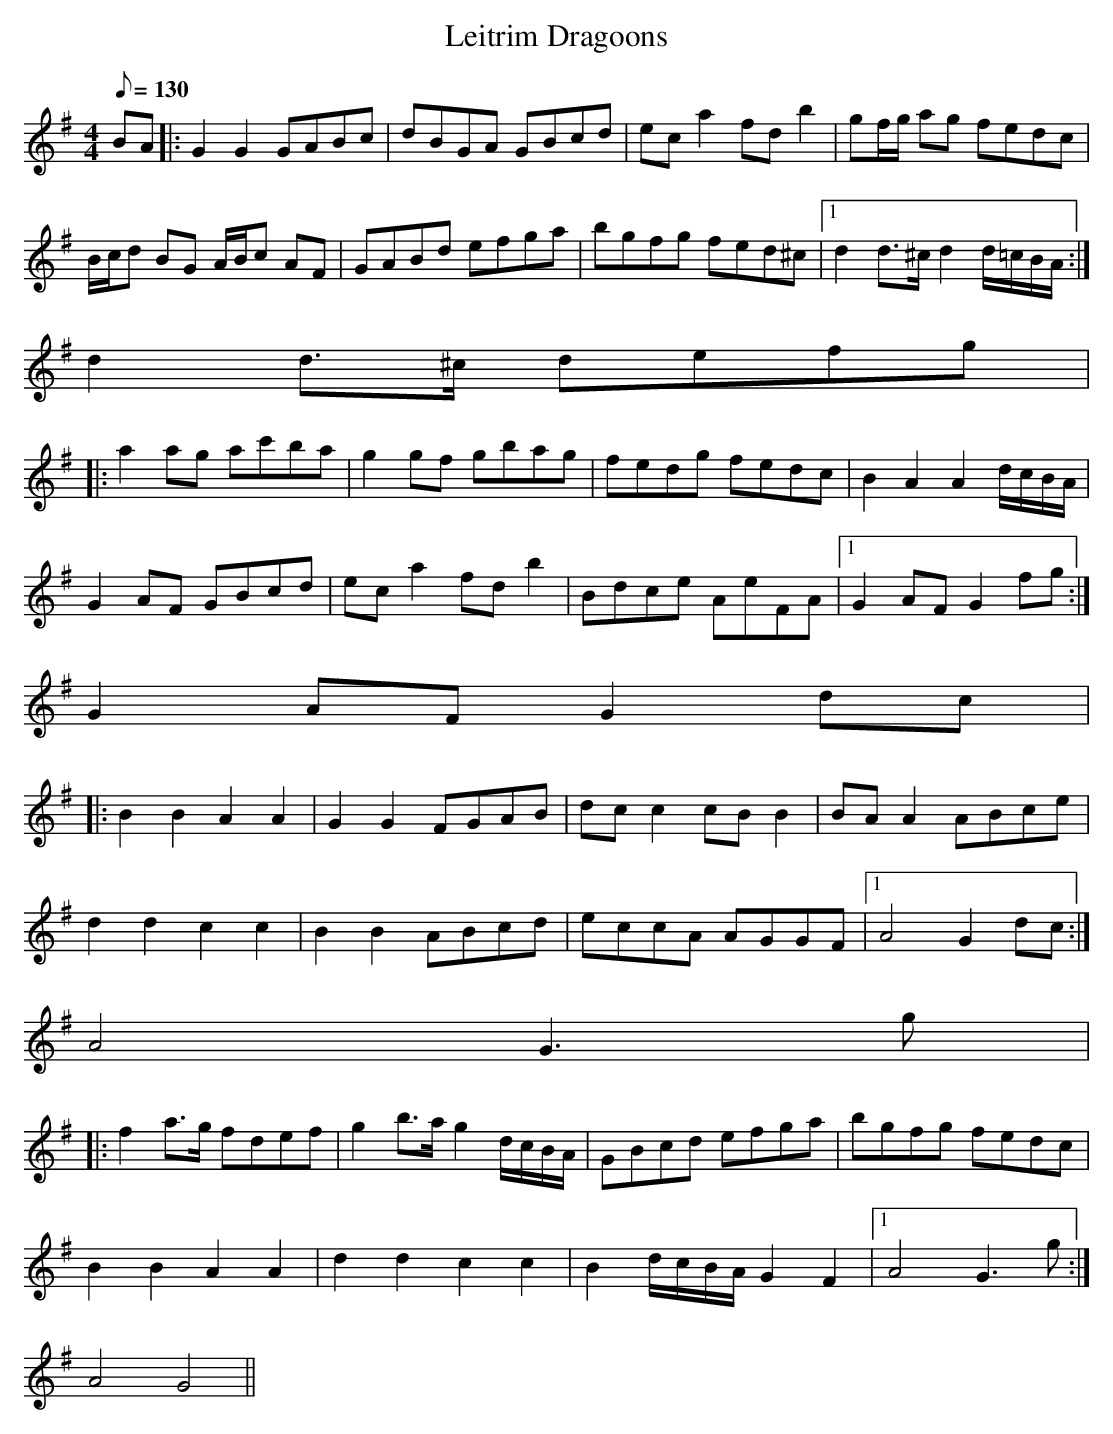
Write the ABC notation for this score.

X:1
T:Leitrim Dragoons
M:4/4
L:1/8
Q:130
K:G
BA|:G2 G2 GABc|dBGA GBcd|ec a2 fd b2|gf/g/ ag fedc|
B/c/d BG A/B/c AF|GABd efga|bgfg fed^c|1d2 d>^c d2 d/=c/B/A/:|
2d2 d>^c defg|:
a2 ag ac'ba|g2 gf gbag|fedg fedc|B2 A2 A2 d/c/B/A/|
G2 AF GBcd|ec a2 fd b2|Bdce AeFA|1G2 AF G2 fg:|
2G2 AF G2 dc|:
B2 B2 A2 A2|G2 G2 FGAB|dc c2 cB B2|BA A2 ABce|
d2 d2 c2 c2|B2 B2 ABcd|eccA AGGF|1A4 G2 dc:|
2A4 G3 g|:
f2 a>g fdef|g2 b>a g2 d/c/B/A/|GBcd efga|bgfg fedc|
B2 B2 A2 A2|d2 d2 c2 c2|B2 d/c/B/A/ G2 F2|1A4 G3 g:|
2A4 G4||
